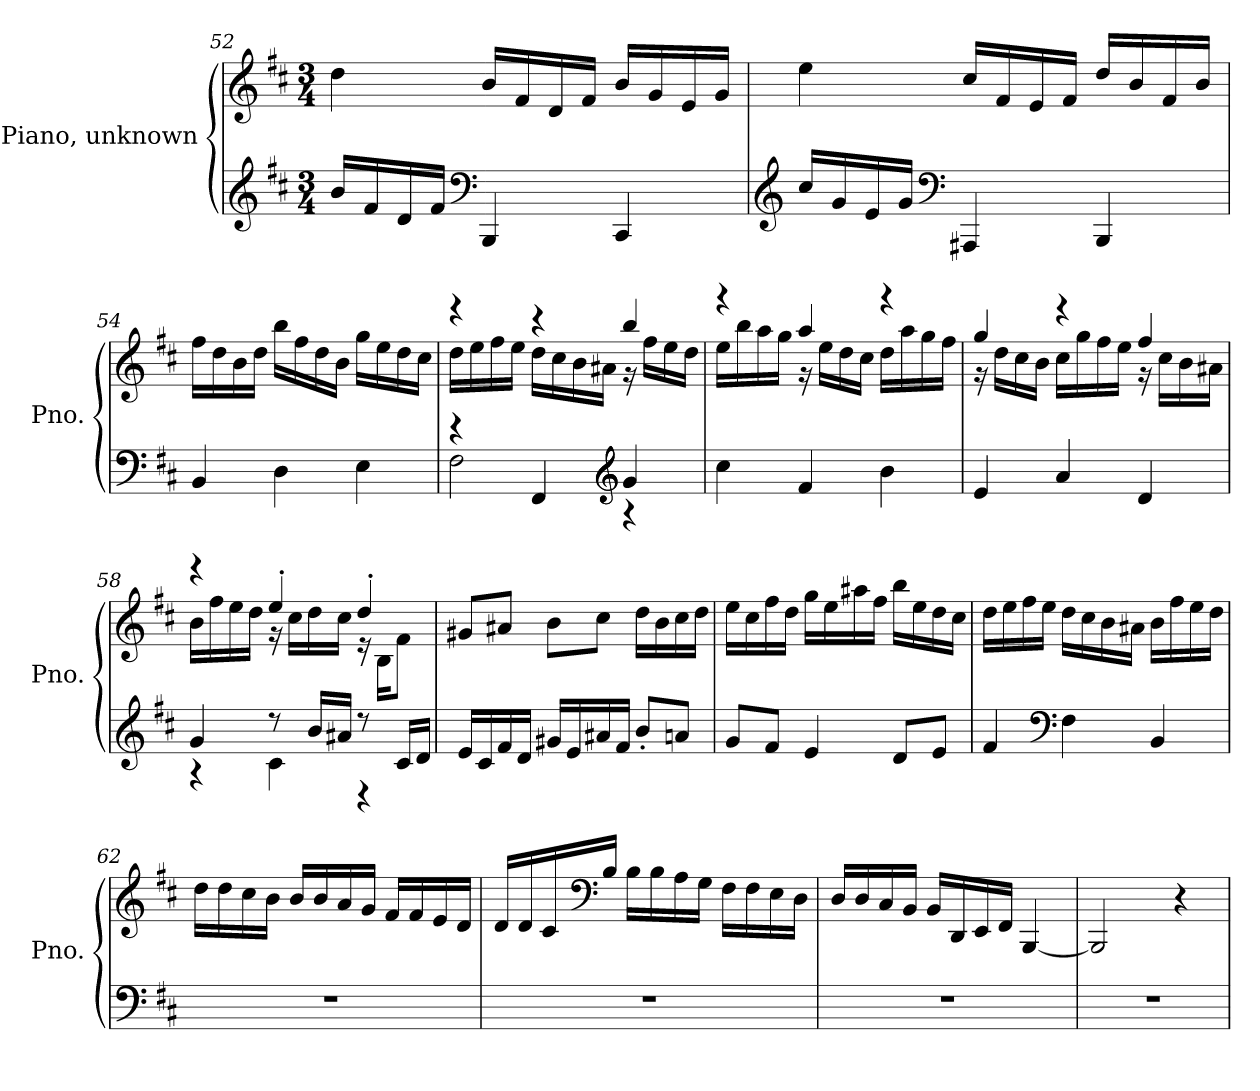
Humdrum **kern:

**kern	**kern
*part1	*part1
*staff2	*staff1
*I"Piano, unknown	*
*I'Pno.	*
*clefG2	*clefG2
*k[f#c#]	*k[f#c#]
*M3/4	*M3/4
=52	=52
16b/LL	4dd\
16f#/	.
16d/	.
16f#/JJ	.
*clefF4	*
4BBB/	16b/LL
.	16f#/
.	16d/
.	16f#/JJ
4CC#/	16b/LL
.	16g/
.	16e/
.	16g/JJ
!!LO:LB:g=z
=53	=53
*clefG2	*
16cc#/LL	4ee\
16g/	.
16e/	.
16g/JJ	.
*clefF4	*
4AAA#X/	16cc#/LL
.	16f#/
.	16e/
.	16f#/JJ
4BBB/	16dd/LL
.	16b/
.	16f#/
.	16b/JJ
=54	=54
4BB/	16ff#\LL
.	16dd\
.	16b\
.	16dd\JJ
4D\	16bb\LL
.	16ff#\
.	16dd\
.	16b\JJ
4E\	16gg\LL
.	16ee\
.	16dd\
.	16cc#\JJ
=55	=55
*^	*^
4r	2F#\	4r	16dd\LL
.	.	.	16ee\
.	.	.	16ff#\
.	.	.	16ee\JJ
4FF#/	.	4r	16dd\LL
.	.	.	16cc#\
.	.	.	16b\
.	.	.	16a#X\JJ
*clefG2	*	*	*
4g/	4r	4bb/	16r
.	.	.	16ff#\LL
.	.	.	16ee\
.	.	.	16dd\JJ
*v	*v	*	*
!!LO:LB:g=z	!!
=56	=56	=56
4cc#\	4r	16ee\LL
.	.	16bb\
.	.	16aa\
.	.	16gg\JJ
4f#/	4aa/	16r
.	.	16ee\LL
.	.	16dd\
.	.	16cc#\JJ
4b\	4r	16dd\LL
.	.	16aa\
.	.	16gg\
.	.	16ff#\JJ
=57	=57	=57
4e/	4gg/	16r
.	.	16dd\LL
.	.	16cc#\
.	.	16b\JJ
4a/	4r	16cc#\LL
.	.	16gg\
.	.	16ff#\
.	.	16ee\JJ
4d/	4ff#/	16r
.	.	16cc#\LL
.	.	16b\
.	.	16a#X\JJ
=58	=58	=58
*^	*	*
4g/	4r	4r	16b\LL
.	.	.	16ff#\
.	.	.	16ee\
.	.	.	16dd\JJ
8r	4c#\	4ee'/	16r
.	.	.	16cc#\LL
16b/LL	.	.	16dd\
16a#X/JJ	.	.	16cc#\JJ
8r	4r	4dd'/	16r
.	.	.	16B\KL
16c#/LL	.	.	8f#\J
16d/JJ	.	.	.
*v	*v	*	*
*	*v	*v
!!LO:LB:g=z
=59	=59
16e/LL	8g#X/L
16c#/	.
16f#/	8a#X/J
16d/JJ	.
16g#X/LL	8b\L
16e/	.
16a#X/	8cc#\J
16f#/JJ	.
8b'/L	16dd\LL
.	16b\
8an/J	16cc#\
.	16dd\JJ
=60	=60
8g/L	16ee\LL
.	16cc#\
8f#/J	16ff#\
.	16dd\JJ
4e/	16gg\LL
.	16ee\
.	16aa#X\
.	16ff#\JJ
8d/L	16bb\LL
.	16ee\
8e/J	16dd\
.	16cc#\JJ
=61	=61
4f#/	16dd\LL
.	16ee\
.	16ff#\
.	16ee\JJ
*clefF4	*
4F#\	16dd\LL
.	16cc#\
.	16b\
.	16a#X\JJ
4BB/	16b\LL
.	16ff#\
.	16ee\
.	16dd\JJ
!!LO:LB:g=z
=62	=62
2.r	16dd\LL
.	16dd\
.	16cc#\
.	16b\JJ
.	16b/LL
.	16b/
.	16a/
.	16g/JJ
.	16f#/LL
.	16f#/
.	16e/
.	16d/JJ
=63	=63
2.r	16d/LL
.	16d/
.	16c#/
*	*clefF4
.	16B/JJ
.	16B\LL
.	16B\
.	16A\
.	16G\JJ
.	16F#\LL
.	16F#\
.	16E\
.	16D\JJ
=64	=64
2.r	16D/LL
.	16D/
.	16C#/
.	16BB/JJ
.	16BB/LL
.	16DD/
.	16EE/
.	16FF#/JJ
.	[4BBB/
=65	=65
2.r	2BBB/]
.	4r
=	=
*-	*-
